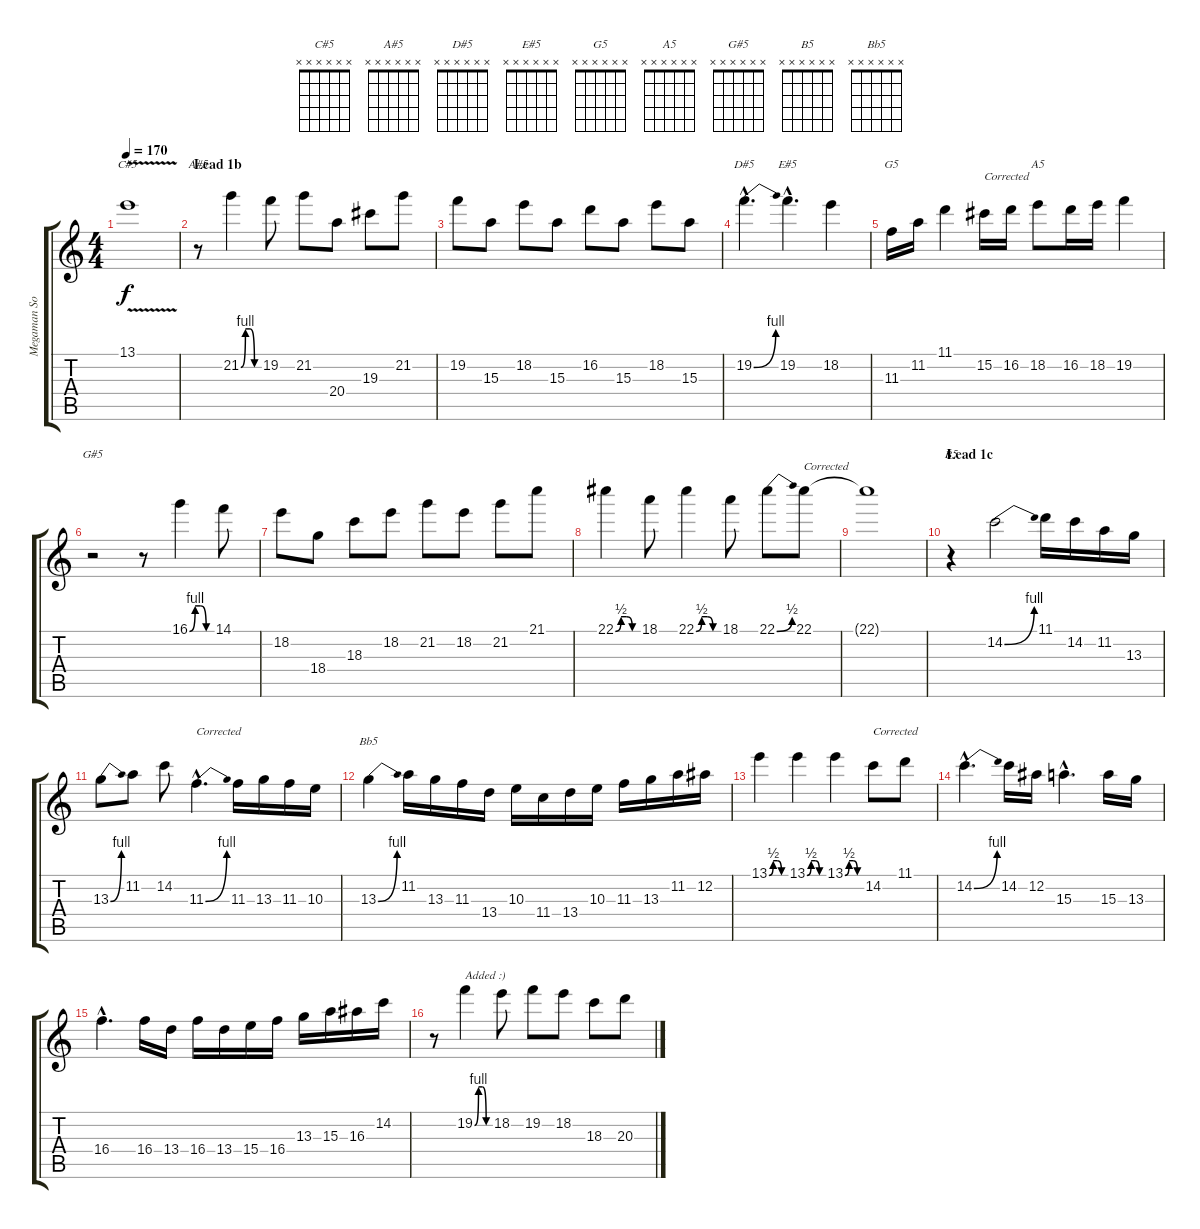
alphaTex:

\track ("Megaman Solo" "Megaman So") {instrument distortionguitar}
\staff {score tabs}
\tuning (Eb4 Bb3 Gb3 Db3 Ab2 Eb2) {hide}
\chord ("C#5" x x x x x x)
\chord ("A#5" x x x x x x)
\chord ("D#5" x x x x x x)
\chord ("E#5" x x x x x x)
\chord ("G5" x x x x x x)
\chord ("A5" x x x x x x)
\chord ("G#5" x x x x x x)
\chord ("B5" x x x x x x)
\chord ("Bb5" x x x x x x)
\ts (4 4)
\tempo 170
\clef g2
\ks c
13.1{v t}.1{ch "C#5" dy f} |
\section ("" "Lead 1b")
r.8{ch "A#5"} 21.2{be (custom 0 0 15 4 30 4 45 0 60 0)}.4 19.2.8 21.2.8 20.4.8 19.3.8 21.2.8 |
19.2.8 15.3.8 18.2.8 15.3.8 16.2.8 15.3.8 18.2.8 15.3.8 |
19.2{be (bend 0 0 60 4) hac}.4{d ch "D#5"} 19.2{hac}.4{d ch "E#5"} 18.2.4 |
11.3.16{ch "G5"} 11.2.16 11.1.4 15.2.16{txt "Corrected"} 16.2.16 18.2.8{ch "A5"} 16.2.16 18.2.16 19.2.4 |
r.2{ch "G#5"} r.8 16.1{be (custom 0 0 15 4 30 4 45 0 60 0)}.4 14.1.8 |
18.2.8 18.4.8 18.3.8 18.2.8 21.2.8 18.2.8 21.2.8 21.1.8 |
22.1{be (custom 0 0 15 2 30 2 45 0 60 0)}.4 18.1.8 22.1{be (custom 0 0 15 2 30 2 45 0 60 0)}.4 18.1.8 22.1{be (bend 0 0 60 2)}.8 22.1.8{txt "Corrected"} |
22.1{t}.1 |
\section ("" "Lead 1c")
r.4{ch "B5"} 14.2{be (bend 0 0 60 4)}.2 11.1.16 14.2.16 11.2.16 13.3.16 |
13.3{be (bend 0 0 60 4)}.8 11.2.8 14.2.8 11.3{be (bend 0 0 60 4) hac}.4{d txt "Corrected"} 11.3.16 13.3.16 11.3.16 10.3.16 |
13.3{be (bend 0 0 60 4)}.4{ch "Bb5"} 11.2.16 13.3.16 11.3.16 13.4.16 10.3.16 11.4.16 13.4.16 10.3.16 11.3.16 13.3.16 11.2.16 12.2.16 |
13.1{be (custom 0 0 15 2 30 2 45 0 60 0)}.4 13.1{be (custom 0 0 15 2 30 2 45 0 60 0)}.4 13.1{be (custom 0 0 15 2 30 2 45 0 60 0)}.4 14.2.8{txt "Corrected"} 11.1.8 |
14.2{be (bend 0 0 60 4) hac}.4{d} 14.2.16 12.2.16 15.3{hac}.4{d} 15.3.16 13.3.16 |
16.4{hac}.4{d} 16.4.16 13.4.16 16.4.16 13.4.16 15.4.16 16.4.16 13.3.16 15.3.16 16.3.16 14.2.16 |
r.8 19.2{be (custom 0 0 15 4 30 4 45 0 60 0)}.4{txt "Added :)"} 18.2.8 19.2.8 18.2.8 18.3.8 20.3.8
